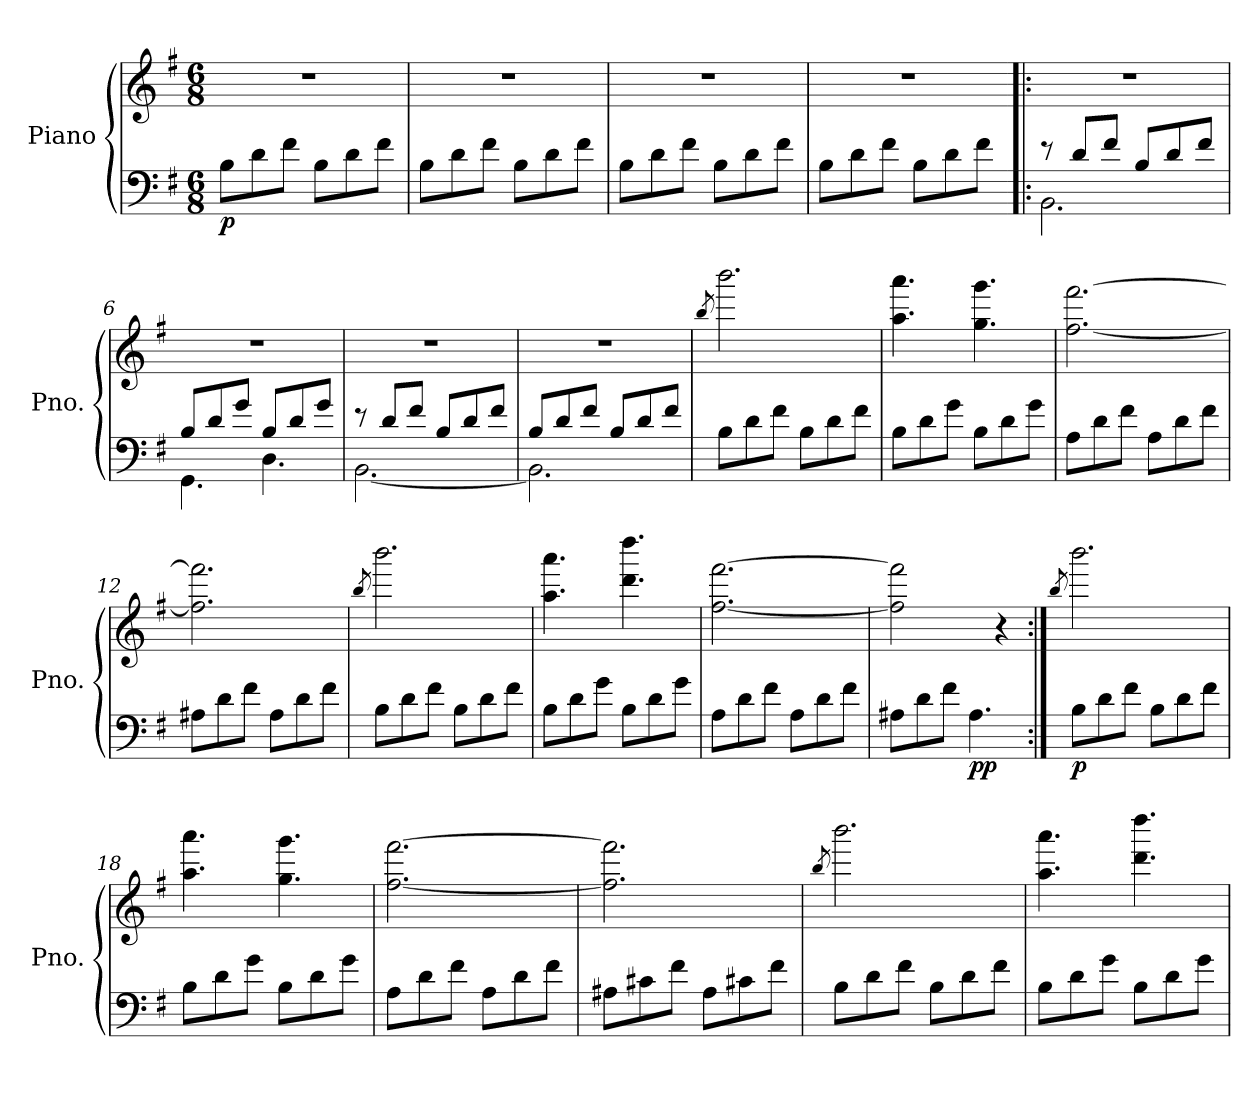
**kern	**kern	**dynam
*part1	*part1	*part1
*staff2	*staff1	*staff1/2
*I"Piano	*	*
*I'Pno.	*	*
*clefF4	*clefG2	*
*k[f#]	*k[f#]	*
*M6/8	*M6/8	*
*MM80	*MM80	*
=1	=1	=1
!	!	!LO:DY:b=2
8B\L	2.r	p
8d\	.	.
8f#\J	.	.
8B\L	.	.
8d\	.	.
8f#\J	.	.
=2	=2	=2
8B\L	2.r	.
8d\	.	.
8f#\J	.	.
8B\L	.	.
8d\	.	.
8f#\J	.	.
=3	=3	=3
8B\L	2.r	.
8d\	.	.
8f#\J	.	.
8B\L	.	.
8d\	.	.
8f#\J	.	.
=4	=4	=4
8B\L	2.r	.
8d\	.	.
8f#\J	.	.
8B\L	.	.
8d\	.	.
8f#\J	.	.
=5!|:	=5!|:	=5!|:
*^	*	*
8r	2.BB\	2.r	.
8d/L	.	.	.
8f#/J	.	.	.
8B/L	.	.	.
8d/	.	.	.
8f#/J	.	.	.
!!LO:LB:g=z
=6	=6	=6	=6
8B/L	4.GG\	2.r	.
8d/	.	.	.
8g/J	.	.	.
8B/L	4.D\	.	.
8d/	.	.	.
8g/J	.	.	.
=7	=7	=7	=7
8r	[2.BB\	2.r	.
8d/L	.	.	.
8f#/J	.	.	.
8B/L	.	.	.
8d/	.	.	.
8f#/J	.	.	.
=8	=8	=8	=8
8B/L	2.BB\]	2.r	.
8d/	.	.	.
8f#/J	.	.	.
8B/L	.	.	.
8d/	.	.	.
8f#/J	.	.	.
*v	*v	*	*
=9	=9	=9
.	8qbb/	.
8B\L	2.bbb\	.
8d\	.	.
8f#\J	.	.
8B\L	.	.
8d\	.	.
8f#\J	.	.
=10	=10	=10
8B\L	4.aa\ 4.aaa\	.
8d\	.	.
8g\J	.	.
8B\L	4.gg\ 4.ggg\	.
8d\	.	.
8g\J	.	.
!!LO:LB:g=z
=11	=11	=11
8A\L	[2.ff#\ [2.fff#\	.
8d\	.	.
8f#\J	.	.
8A\L	.	.
8d\	.	.
8f#\J	.	.
=12	=12	=12
8A#X\L	2.ff#\] 2.fff#\]	.
8d\	.	.
8f#\J	.	.
8A#\L	.	.
8d\	.	.
8f#\J	.	.
=13	=13	=13
.	8qbb/	.
8B\L	2.bbb\	.
8d\	.	.
8f#\J	.	.
8B\L	.	.
8d\	.	.
8f#\J	.	.
=14	=14	=14
8B\L	4.aa\ 4.aaa\	.
8d\	.	.
8g\J	.	.
8B\L	4.ddd\ 4.dddd\	.
8d\	.	.
8g\J	.	.
=15	=15	=15
8A\L	[2.ff#\ [2.fff#\	.
8d\	.	.
8f#\J	.	.
8A\L	.	.
8d\	.	.
8f#\J	.	.
=16	=16	=16
8A#X\L	2ff#\] 2fff#\]	.
8d\	.	.
8f#\J	.	.
!	!	!LO:DY:b=2
4.A#\	.	pp
.	4r	.
!!LO:LB:g=z
=17:|!	=17:|!	=17:|!
.	8qbb/	.
!	!	!LO:DY:b=2
8B\L	2.bbb\	p
8d\	.	.
8f#\J	.	.
8B\L	.	.
8d\	.	.
8f#\J	.	.
=18	=18	=18
8B\L	4.aa\ 4.aaa\	.
8d\	.	.
8g\J	.	.
8B\L	4.gg\ 4.ggg\	.
8d\	.	.
8g\J	.	.
=19	=19	=19
8A\L	[2.ff#\ [2.fff#\	.
8d\	.	.
8f#\J	.	.
8A\L	.	.
8d\	.	.
8f#\J	.	.
=20	=20	=20
8A#X\L	2.ff#\] 2.fff#\]	.
8c#X\	.	.
8f#\J	.	.
8A#\L	.	.
8c#X\	.	.
8f#\J	.	.
=21	=21	=21
.	8qbb/	.
8B\L	2.bbb\	.
8d\	.	.
8f#\J	.	.
8B\L	.	.
8d\	.	.
8f#\J	.	.
!!LO:LB:g=z
=22	=22	=22
8B\L	4.aa\ 4.aaa\	.
8d\	.	.
8g\J	.	.
8B\L	4.ddd\ 4.dddd\	.
8d\	.	.
8g\J	.	.
=	=	=
*-	*-	*-
